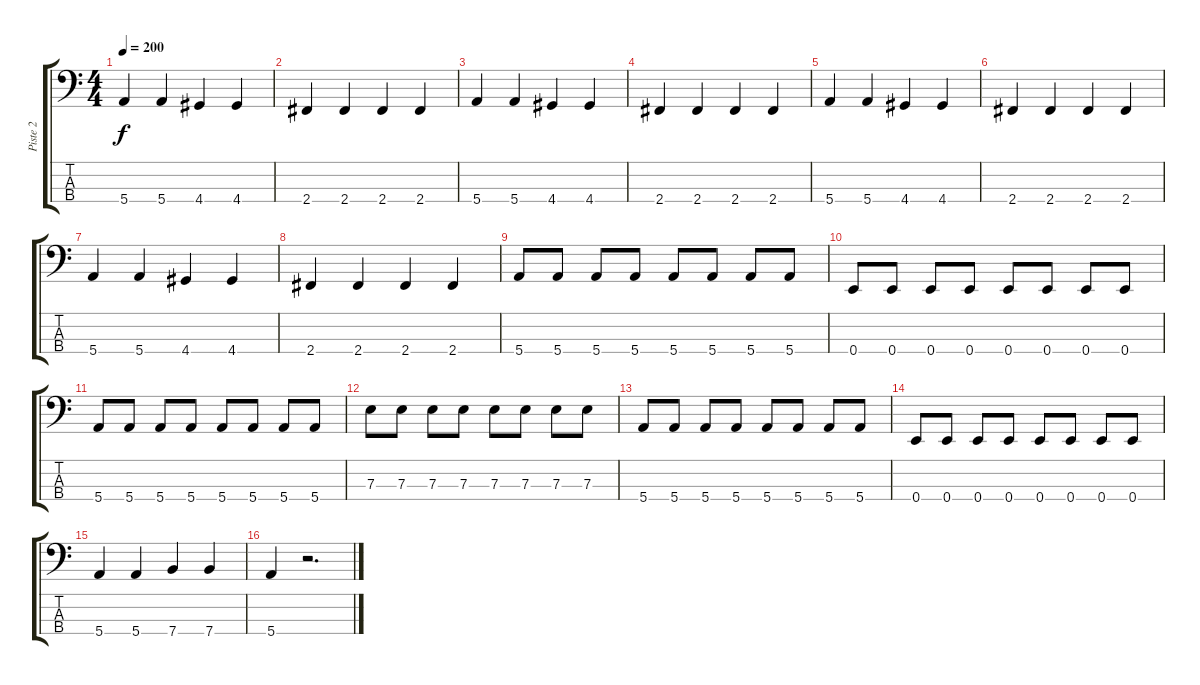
\track ("Piste 2" "Piste 2") {instrument electricbassfinger}
\staff {score tabs}
\tuning (G2 D2 A1 E1) {hide}
\ts (4 4)
\tempo 200
\clef f4
\ks c
5.4.4{dy f} 5.4.4 4.4.4 4.4.4 |
2.4.4 2.4.4 2.4.4 2.4.4 |
5.4.4 5.4.4 4.4.4 4.4.4 |
2.4.4 2.4.4 2.4.4 2.4.4 |
5.4.4 5.4.4 4.4.4 4.4.4 |
2.4.4 2.4.4 2.4.4 2.4.4 |
5.4.4 5.4.4 4.4.4 4.4.4 |
2.4.4 2.4.4 2.4.4 2.4.4 |
5.4.8 5.4.8 5.4.8 5.4.8 5.4.8 5.4.8 5.4.8 5.4.8 |
0.4.8 0.4.8 0.4.8 0.4.8 0.4.8 0.4.8 0.4.8 0.4.8 |
5.4.8 5.4.8 5.4.8 5.4.8 5.4.8 5.4.8 5.4.8 5.4.8 |
7.3.8 7.3.8 7.3.8 7.3.8 7.3.8 7.3.8 7.3.8 7.3.8 |
5.4.8 5.4.8 5.4.8 5.4.8 5.4.8 5.4.8 5.4.8 5.4.8 |
0.4.8 0.4.8 0.4.8 0.4.8 0.4.8 0.4.8 0.4.8 0.4.8 |
5.4.4 5.4.4 7.4.4 7.4.4 |
5.4.4 r.2{d}
